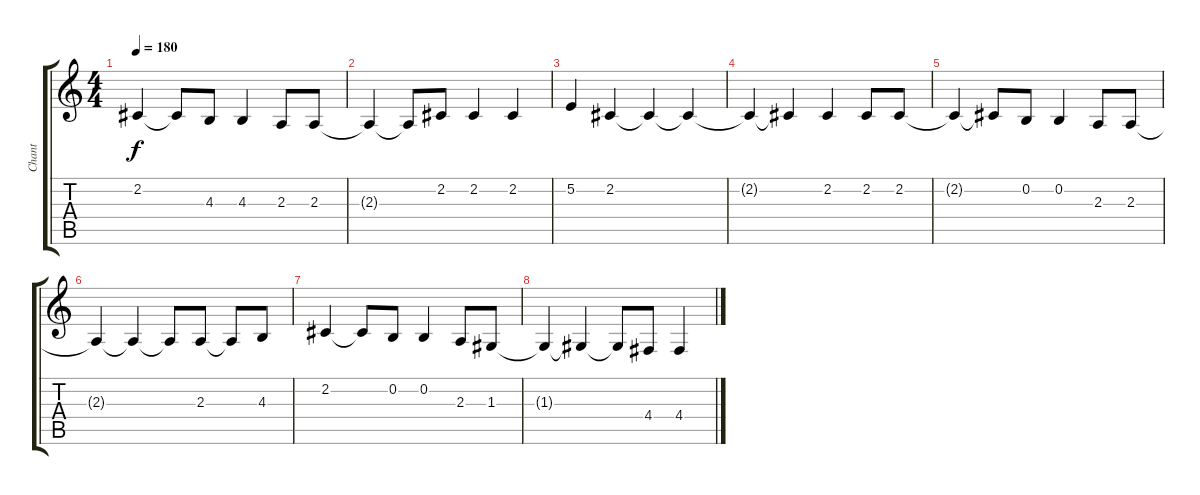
\track ("Chant " "Chant ") {instrument violin}
\staff {score tabs}
\tuning (E4 B3 G3 D3 A2 E2) {hide}
\ts (4 4)
\tempo 180
\clef g2
\ks c
2.2.4{dy f} 2.2{t}.8 4.3.8 4.3.4 2.3.8 2.3.8 |
2.3{t}.4 2.3{t}.8 2.2.8 2.2.4 2.2.4 |
5.2.4 2.2.4 2.2{t}.4 2.2{t}.4 |
2.2{t}.4 2.2{t}.4 2.2.4 2.2.8 2.2.8 |
2.2{t}.4 2.2{t}.8 0.2.8 0.2.4 2.3.8 2.3.8 |
2.3{t}.4 2.3{t}.4 2.3{t}.8 2.3.8 2.3{t}.8 4.3.8 |
2.2.4 2.2{t}.8 0.2.8 0.2.4 2.3.8 1.3.8 |
1.3{t}.4 1.3{t}.4 1.3{t}.8 4.4.8 4.4.4
